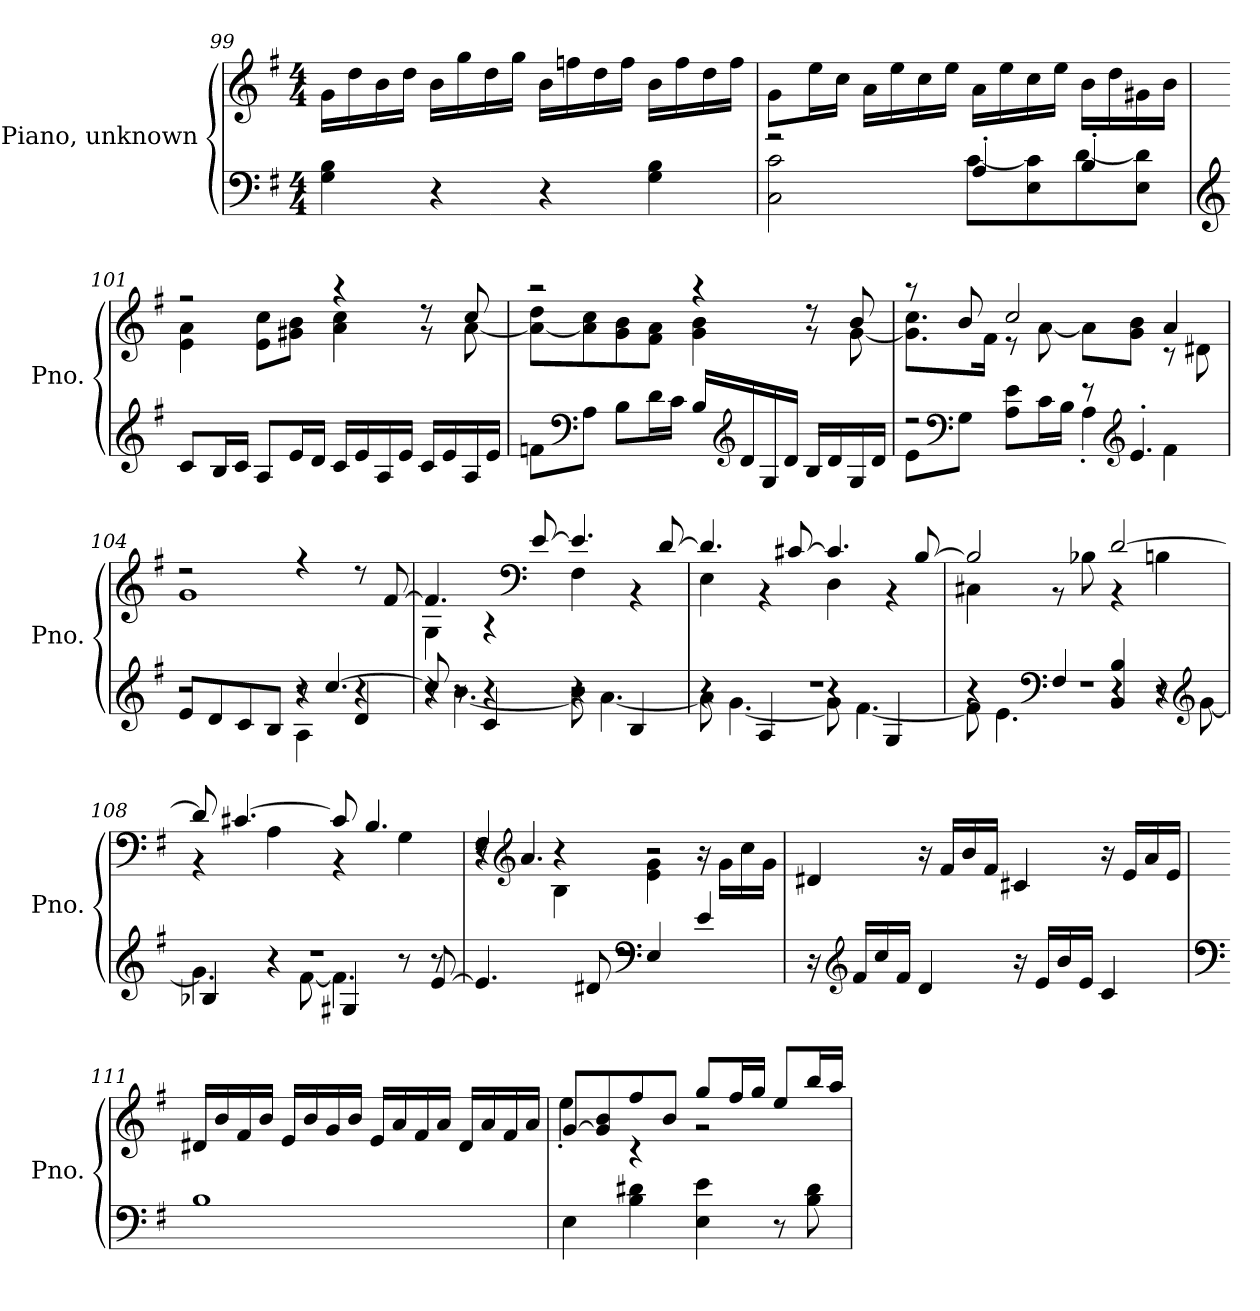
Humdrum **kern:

**kern	**kern
*part1	*part1
*staff2	*staff1
*I"Piano, unknown	*
*I'Pno.	*
!!LO:LB:g=z
*clefF4	*clefG2
*k[f#]	*k[f#]
*M4/4	*M4/4
=99	=99
4G\ 4B\	16g\LL
.	16dd\
.	16b\
.	16dd\JJ
4r	16b\LL
.	16gg\
.	16dd\
.	16gg\JJ
4r	16b\LL
.	16ffn\
.	16dd\
.	16ff\JJ
4G\ 4B\	16b\LL
.	16ff\
.	16dd\
.	16ff\JJ
=100	=100
*^	*
2r	2C\ 2c\	8g\L
.	.	16ee\L
.	.	16cc\JJ
.	.	16a\LL
.	.	16ee\
.	.	16cc\
.	.	16ee\JJ
4A'/	[8c\L	16a\LL
.	.	16ee\
.	8E\ 8c\]	16cc\
.	.	16ee\JJ
4B'/	[8d\	16b\LL
.	.	16dd\
.	8E\ 8d\]J	16g#X\
.	.	16b\JJ
*v	*v	*
!!LO:LB:g=z
=101	=101
*clefG2	*
*	*^
8c/L	2r	4e\ 4a\
16B/L	.	.
16c/JJ	.	.
8A/L	.	8e\ 8cc\L
16e/L	.	8g#X\ 8b\J
16d/JJ	.	.
16c/LL	4r	4a\ 4cc\
16e/	.	.
16A/	.	.
16e/JJ	.	.
16c/LL	8r	8r
16e/	.	.
16A/	8cc/	[8a\
16e/JJ	.	.
=102	=102	=102
8fn\L	2r	8a\_ 8dd\L
*clefF4	*	*
8A\J	.	8a\] 8cc\
8B\L	.	8g\ 8b\
16d\L	.	8f#\ 8a\J
16c\JJ	.	.
16B/LL	4r	4g\ 4b\
*clefG2	*	*
16d/	.	.
16G/	.	.
16d/JJ	.	.
16B/LL	8r	8r
16d/	.	.
16G/	8b/	[8g\
16d/JJ	.	.
!!LO:LB:g=z	!!
=103	=103	=103
*^	*	*
2r	8e\L	8r	8.g\] 8.cc\L
*clefF4	*	*	*
.	8G\J	8b/	.
.	.	.	16f#\Jk
.	8A\ 8e\L	2cc/	8r
.	16c\L	.	[8a\
.	16B\JJ	.	.
8r	4A'\	.	8a\L]
*clefG2	*	*	*
4.e'/	.	.	8g\ 8b\J
.	4f#\	4a/	8r
.	.	.	8d#X\
=104	=104	=104	=104
*	*^	*	*
2r	2r	8e/L	2r	1g
.	.	8d/	.	.
.	.	8c/	.	.
.	.	8B/J	.	.
8r	4A\	4r	4r	.
[4.cc/	.	.	.	.
.	4r	4d/	8r	.
.	.	.	[8f#/	.
=105	=105	=105	=105	=105
8cc/]	8r	4r	4.f#/]	4G\
8r	[4.b\	.	.	.
4r	.	4c/	.	4r
*	*	*	*clefF4	*
.	.	.	[8e/	.
2r	8b\]	4r	4.e/]	4F#\
.	[4.a\	.	.	.
.	.	4B/	.	4r
.	.	.	[8d/	.
!!LO:LB:g=z	!!
=106	=106	=106	=106	=106
1r	8a\]	4r	4.d/]	4E\
.	[4.g\	.	.	.
.	.	4A/	.	4r
.	.	.	[8c#X/	.
.	8g\]	4r	4.c#/]	4D\
.	[4.f#\	.	.	.
.	.	4G/	.	4r
.	.	.	[8B/	.
=107	=107	=107	=107	=107
1r	8f#\]	4r	2B/]	4C#X\
.	4.e\	.	.	.
*clefF4	*	*	*	*
.	.	4F#/	.	8r
.	.	.	.	8B-X\
.	4r	4BB/ 4B/	[2d/	4r
.	8r	4r	.	4Bn\
*clefG2	*	*	*	*
.	[8g\	.	.	.
=108	=108	=108	=108	=108
1r	4.g\]	4B-X/	8d/]	4r
.	.	.	[4.c#X/	.
.	.	4r	.	4A\
.	[8f#\	.	.	.
.	4.f#\]	4G#X/	8c#/]	4r
.	.	.	4.B/	.
.	.	8r	.	4G\
.	8r	[8e/	.	.
*	*v	*v	*	*
!!LO:PB:g=z
=109	=109	=109	=109
*	*	*	*^
1r	4.e/]	8r	4r	4F#/
*	*	*clefG2	*	*
.	.	4.a/	.	.
.	.	.	4B\	4r
.	8d#X/	.	.	.
*clefF4	*	*	*	*
.	4E/	2r	4e\ 4g\	2r
.	4e/	.	16r	.
.	.	.	16g\LL	.
.	.	.	16cc\	.
.	.	.	16g\JJ	.
*v	*v	*	*	*
*	*v	*v	*v
=110	=110
16r	4d#X/
*clefG2	*
16f#/LL	.
16cc/	.
16f#/JJ	.
4d/	16r
.	16f#/LL
.	16b/
.	16f#/JJ
16r	4c#X/
16e/LL	.
16b/	.
16e/JJ	.
4c/	16r
.	16e/LL
.	16a/
.	16e/JJ
!!LO:LB:g=z
=111	=111
*clefF4	*
1B	16d#X/LL
.	16b/
.	16f#/
.	16b/JJ
.	16e/LL
.	16b/
.	16g/
.	16b/JJ
.	16e/LL
.	16a/
.	16f#/
.	16a/JJ
.	16d#/LL
.	16a/
.	16f#/
.	16a/JJ
=112	=112
*	*^
4E\	[8g/L	4ee'\
.	8g/] 8b/	.
4B\ 4d#X\	8ff#/	4r
.	8b/J	.
4E\ 4e\	8gg/L	2r
.	16ff#/L	.
.	16gg/JJ	.
8r	8ee/L	.
8B\ 8d#\	16bb/L	.
.	16aa/JJ	.
*	*v	*v
=	=
*-	*-
